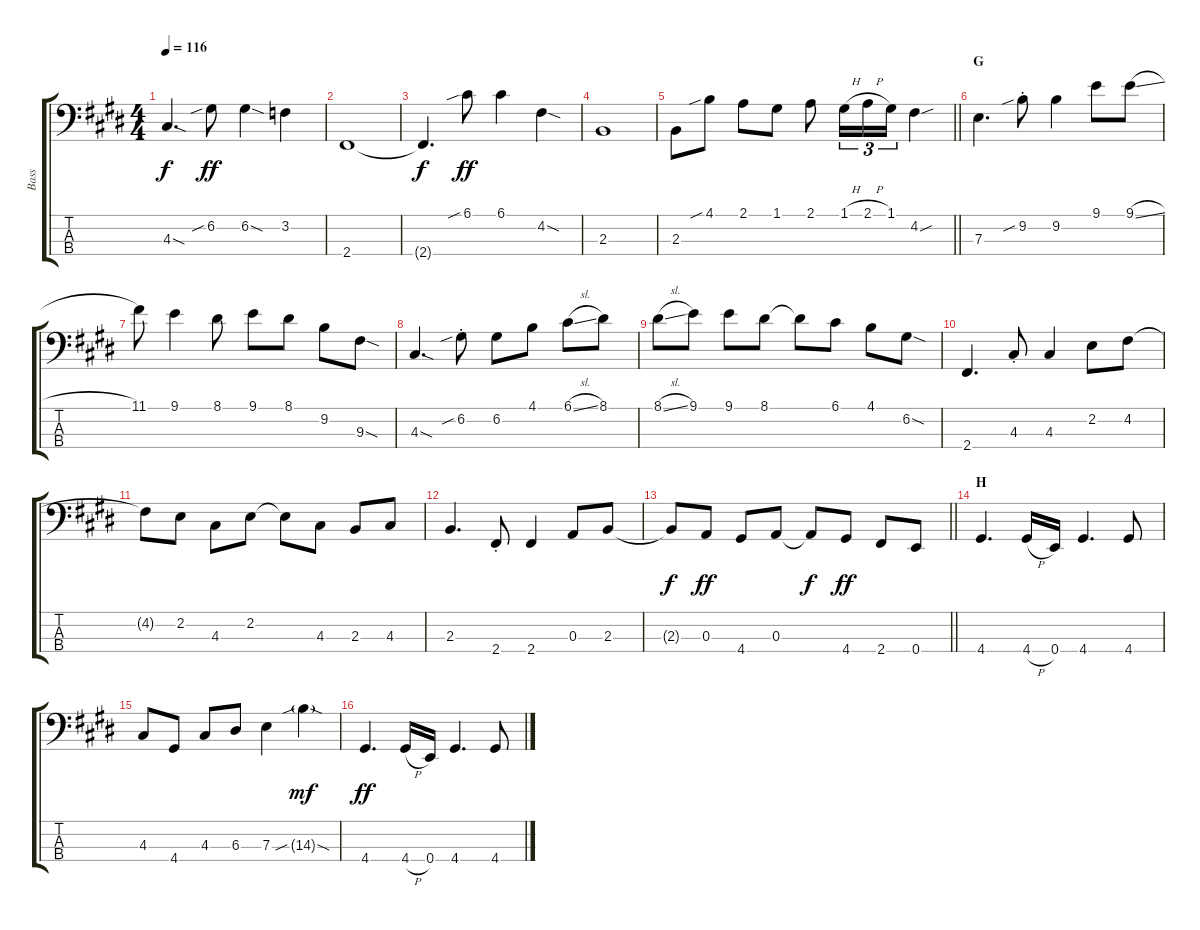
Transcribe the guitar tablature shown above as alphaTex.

\track ("Bass" "Bass") {instrument electricbasspick}
\staff {score tabs}
\tuning (G2 D2 A1 E1) {hide}
\ts (4 4)
\tempo 116
\clef f4
\ks e
4.3{sod t}.4{d dy f} 6.2{sib}.8{dy ff} 6.2{sod}.4 3.2.4 |
2.4.1 |
2.4{t}.4{d dy f} 6.1{sib}.8{dy ff} 6.1.4 4.2{sod}.4 |
2.3.1 |
\barLineRight lightlight
2.3.8 4.1{sib}.8 2.1.8 1.1.8 2.1.8 1.1{h}.16{tu (3 2)} 2.1{h}.16{tu (3 2)} 1.1.16{tu (3 2)} 4.2{sou}.4 |
\section ("" "G")
7.3.4{d} 9.2{sib st}.8 9.2.4 9.1.8 9.1{sl}.8 |
11.1.8 9.1.4 8.1.8 9.1.8 8.1.8 9.2.8 9.3{sod}.8 |
4.3{sod}.4{d} 6.2{sib st}.8 6.2.8 4.1.8 6.1{sl}.8 8.1.8 |
8.1{sl}.8 9.1.8 9.1.8 8.1.8 8.1{t}.8 6.1.8 4.1.8 6.2{sod}.8 |
2.4.4{d} 4.3{st}.8 4.3.4 2.2.8 4.2.8 |
4.2{t}.8 2.2.8 4.3.8 2.2.8 2.2{t}.8 4.3.8 2.3.8 4.3.8 |
2.3.4{d} 2.4{st}.8 2.4.4 0.3.8 2.3.8 |
\barLineRight lightlight
2.3{t}.8{dy f} 0.3.8{dy ff} 4.4.8 0.3.8 0.3{t}.8{dy f} 4.4.8{dy ff} 2.4.8 0.4.8 |
\section ("" "H")
4.4.4{d} 4.4{h}.16 0.4.16 4.4.4{d} 4.4.8 |
4.3.8 4.4.8 4.3.8 6.3.8 7.3.4 14.3{sib sod g}.4{dy mf} |
4.4.4{d dy ff} 4.4{h}.16 0.4.16 4.4.4{d} 4.4.8
